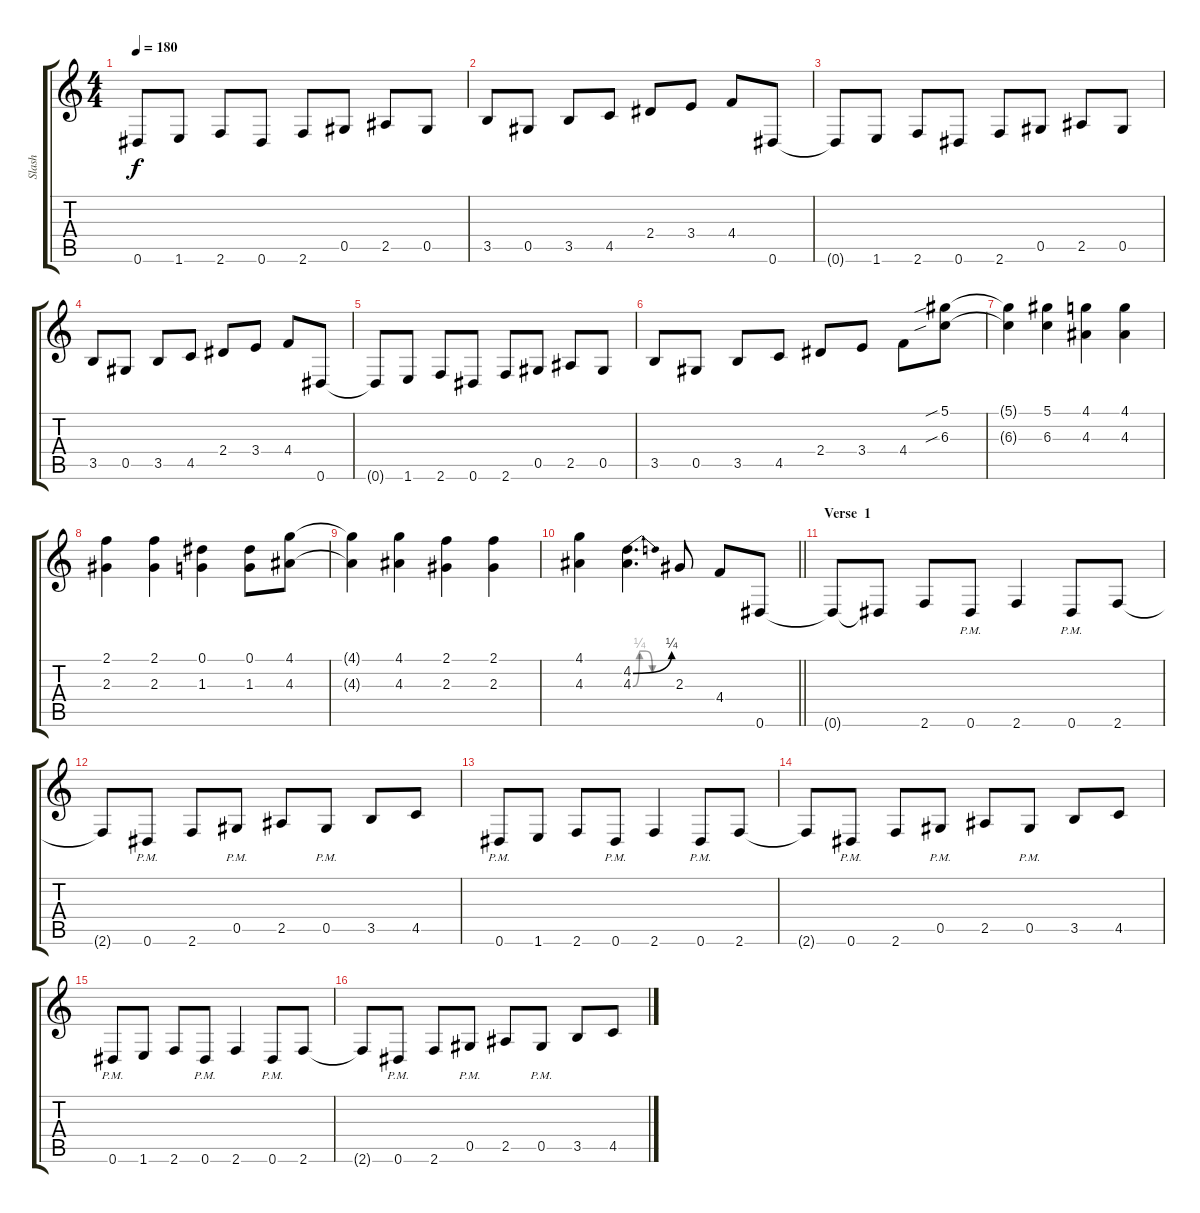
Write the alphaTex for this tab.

\track ("Slash" "Slash") {instrument distortionguitar}
\staff {score tabs}
\tuning (Eb4 Bb3 Gb3 Db3 Ab2 Eb2) {hide}
\ts (4 4)
\tempo 180
\clef g2
\ks c
0.6{t}.8{dy f} 1.6.8 2.6.8 0.6.8 2.6.8 0.5.8 2.5.8 0.5.8 |
3.5.8 0.5.8 3.5.8 4.5.8 2.4.8 3.4.8 4.4.8 0.6.8 |
0.6{t}.8 1.6.8 2.6.8 0.6.8 2.6.8 0.5.8 2.5.8 0.5.8 |
3.5.8 0.5.8 3.5.8 4.5.8 2.4.8 3.4.8 4.4.8 0.6.8 |
0.6{t}.8 1.6.8 2.6.8 0.6.8 2.6.8 0.5.8 2.5.8 0.5.8 |
3.5.8 0.5.8 3.5.8 4.5.8 2.4.8 3.4.8 4.4.8 (5.1{sib} 6.3{sib}).8 |
(5.1{t} 6.3{t}).4 (5.1 6.3).4 (4.1 4.3).4 (4.1 4.3).4 |
(2.1 2.3).4 (2.1 2.3).4 (0.1 1.3).4 (0.1 1.3).8 (4.1 4.3).8 |
(4.1{t} 4.3{t}).4 (4.1 4.3).4 (2.1 2.3).4 (2.1 2.3).4 |
\barLineRight lightlight
(4.1 4.3).4 (4.2{be (bend 0 0 60 1)} 4.3{be (custom 0 0 10 1 20 1 30 0 60 0)}).4{d} 2.3.8 4.4.8 0.6.8 |
\section ("" "Verse  1")
0.6{t}.8 0.6{t}.8 2.6.8 0.6{pm}.8 2.6.4 0.6{pm}.8 2.6.8 |
2.6{t}.8 0.6{pm}.8 2.6.8 0.5{pm}.8 2.5.8 0.5{pm}.8 3.5.8 4.5.8 |
0.6{pm}.8 1.6.8 2.6.8 0.6{pm}.8 2.6.4 0.6{pm}.8 2.6.8 |
2.6{t}.8 0.6{pm}.8 2.6.8 0.5{pm}.8 2.5.8 0.5{pm}.8 3.5.8 4.5.8 |
0.6{pm}.8 1.6.8 2.6.8 0.6{pm}.8 2.6.4 0.6{pm}.8 2.6.8 |
2.6{t}.8 0.6{pm}.8 2.6.8 0.5{pm}.8 2.5.8 0.5{pm}.8 3.5.8 4.5.8
